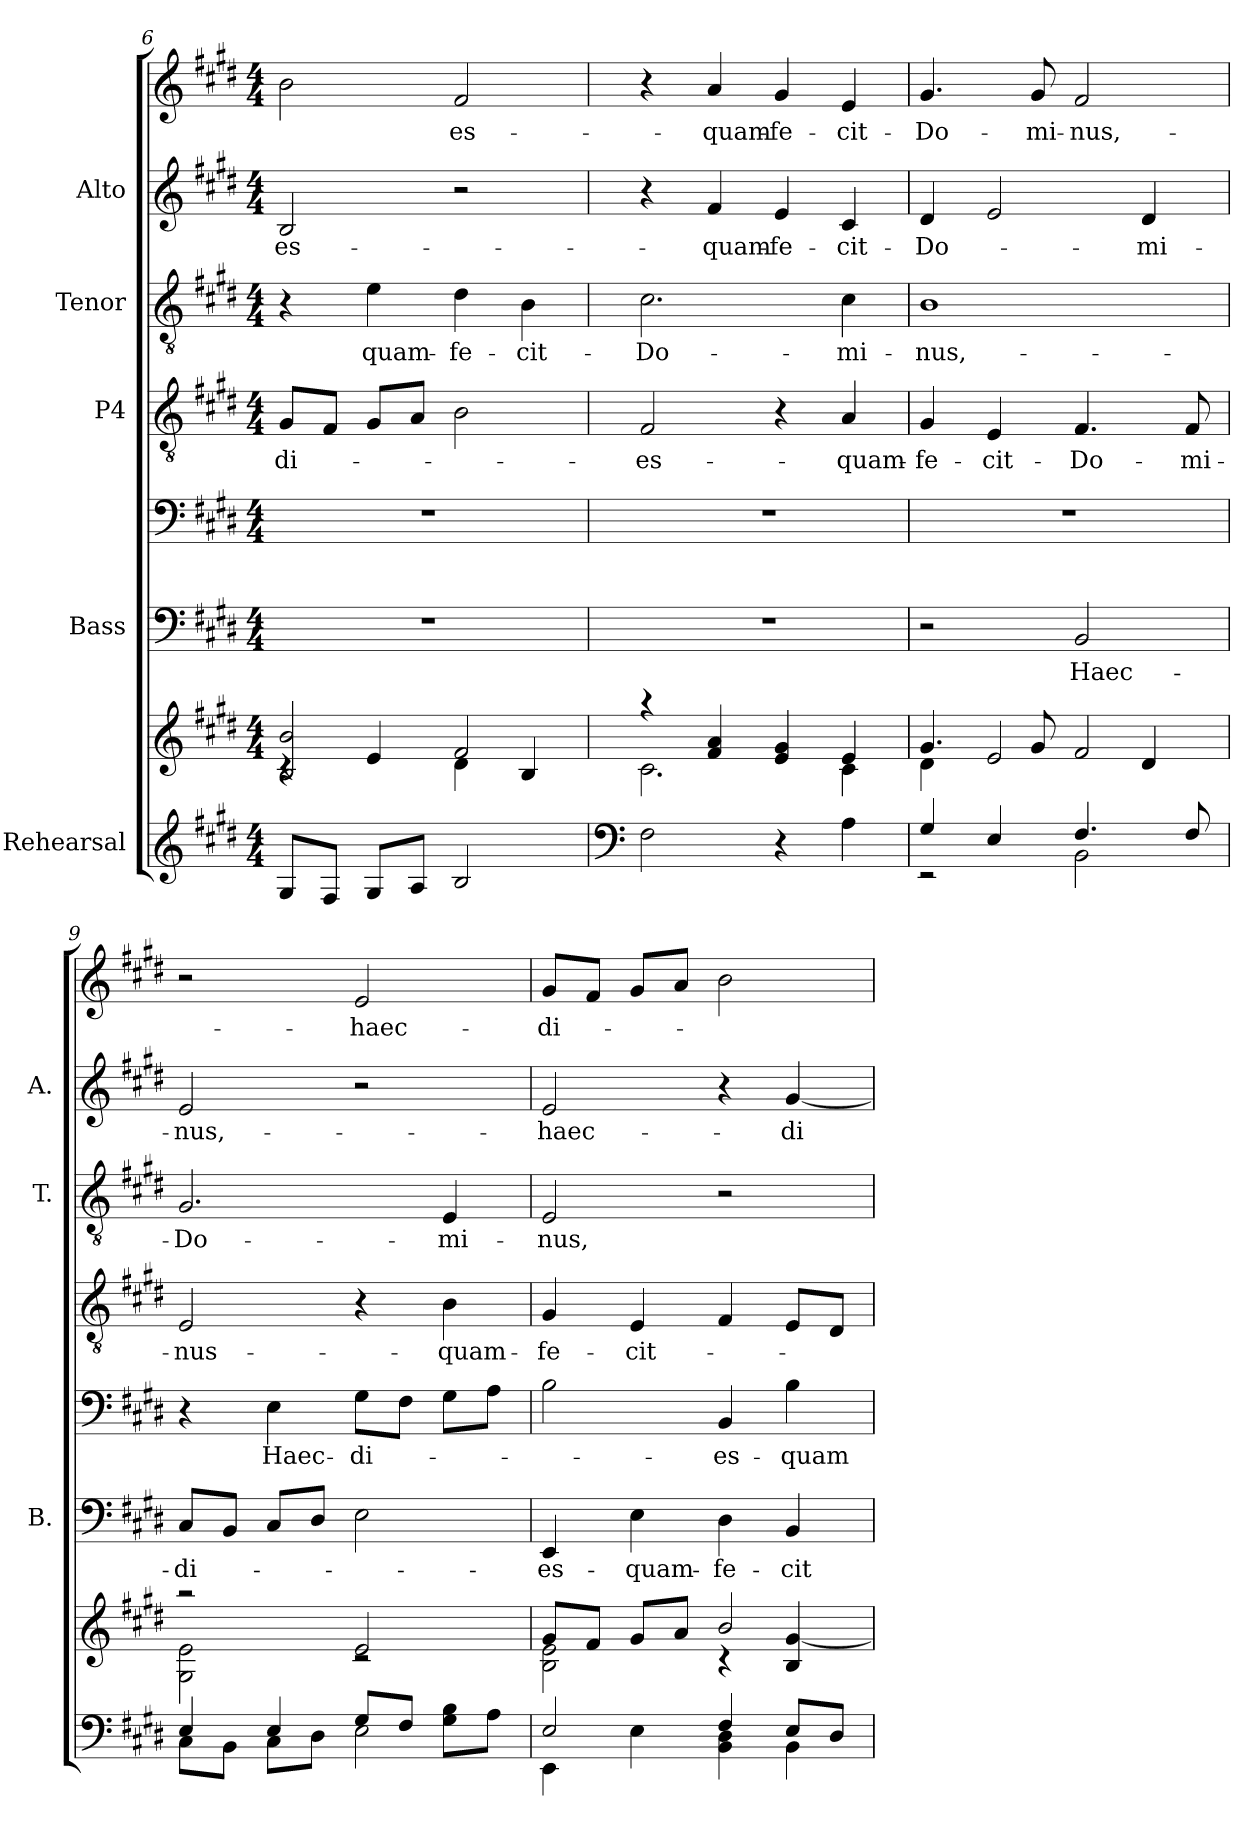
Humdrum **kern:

**kern	**kern	**kern	**text	**kern	**text	**kern	**text	**kern	**text	**kern	**text	**kern	**text
*part5	*part5	*part4	*part4	*part4	*part4	*part3	*part3	*part2	*part2	*part1	*part1	*part1	*part1
*staff8	*staff7	*staff6	*staff6	*staff5	*staff5	*staff4	*staff4	*staff3	*staff3	*staff2	*staff2	*staff1	*staff1
*I"Rehearsal	*	*I"Bass	*	*	*	*I"P4	*	*I"Tenor	*	*I"Alto	*	*	*
*	*	*I'B.	*	*	*	*	*	*I'T.	*	*I'A.	*	*	*
!!LO:LB:g=z
*clefG2	*clefG2	*clefF4	*	*clefF4	*	*clefGv2	*	*clefGv2	*	*clefG2	*	*clefG2	*
*	*	*	*	*	*	*ITrd7c12	*	*ITrd7c12	*	*	*	*	*
*k[f#c#g#d#]	*k[f#c#g#d#]	*k[f#c#g#d#]	*	*k[f#c#g#d#]	*	*k[f#c#g#d#]	*	*k[f#c#g#d#]	*	*k[f#c#g#d#]	*	*k[f#c#g#d#]	*
*E:	*E:	*E:	*	*E:	*	*E:	*	*E:	*	*E:	*	*E:	*
*M4/4	*M4/4	*M4/4	*	*M4/4	*	*M4/4	*	*M4/4	*	*M4/4	*	*M4/4	*
=6	=6	=6	=6	=6	=6	=6	=6	=6	=6	=6	=6	=6	=6
*	*^	*	*	*	*	*	*	*	*	*	*	*	*
!	!	!	!	!	!	!	!	!LO:LY:b	!	!	!	!LO:LY:b	!	!
8G#/L	2B/ 2b/	4rc	1r	.	1r	.	8GG#/L	-di-	4r	.	2B/	-es-	2b\	.
8F#/J	.	.	.	.	.	.	8FF#/J	.	.	.	.	.	.	.
!	!	!	!	!	!	!	!	!	!	!LO:LY:b	!	!	!	!
8G#/L	.	4e/	.	.	.	.	8GG#/L	.	4E\	-quam-	.	.	.	.
8A/J	.	.	.	.	.	.	8AA/J	.	.	.	.	.	.	.
!	!	!	!	!	!	!	!	!	!	!LO:LY:b	!	!	!	!LO:LY:b
2B/	2f#/	4d#\	.	.	.	.	2BB\	.	4D#\	-fe-	2r	.	2f#/	-es-
!	!	!	!	!	!	!	!	!	!	!LO:LY:b	!	!	!	!
.	.	4B/	.	.	.	.	.	.	4BB\	-cit-	.	.	.	.
=7	=7	=7	=7	=7	=7	=7	=7	=7	=7	=7	=7	=7	=7	=7
*clefF4	*	*	*	*	*	*	*	*	*	*	*	*	*	*
!	!	!	!	!	!	!	!	!LO:LY:b	!	!LO:LY:b	!	!	!	!
2F#\	4raa	2.c#\	1r	.	1r	.	2FF#/	-es-	2.C#\	-Do-	4r	.	4r	.
!	!	!	!	!	!	!	!	!	!	!	!	!LO:LY:b	!	!LO:LY:b
.	4f#/ 4a/	.	.	.	.	.	.	.	.	.	4f#/	-quam-	4a/	-quam-
!	!	!	!	!	!	!	!	!	!	!	!	!LO:LY:b	!	!LO:LY:b
4r	4e/ 4g#/	.	.	.	.	.	4r	.	.	.	4e/	-fe-	4g#/	-fe-
!	!	!	!	!	!	!	!	!LO:LY:b	!	!LO:LY:b	!	!LO:LY:b	!	!LO:LY:b
4A\	4e/	4c#\	.	.	.	.	4AA/	-quam-	4C#\	-mi-	4c#/	-cit-	4e/	-cit-
=8	=8	=8	=8	=8	=8	=8	=8	=8	=8	=8	=8	=8	=8	=8
*^	*	*	*	*	*	*	*	*	*	*	*	*	*	*
!	!	!	!	!	!	!	!	!	!LO:LY:b	!	!LO:LY:b	!	!LO:LY:b	!	!LO:LY:b
4G#/	2rEE	4.g#/	4d#\	2r	.	1r	.	4GG#/	-fe-	1BB	-nus,-	4d#/	-Do-	4.g#/	-Do-
!	!	!	!	!	!	!	!	!	!LO:LY:b	!	!	!	!	!	!
4E/	.	.	2e/	.	.	.	.	4EE/	-cit-	.	.	2e/	.	.	.
!	!	!	!	!	!	!	!	!	!	!	!	!	!	!	!LO:LY:b
.	.	8g#/	.	.	.	.	.	.	.	.	.	.	.	8g#/	-mi-
!	!	!	!	!	!LO:LY:b	!	!	!	!LO:LY:b	!	!	!	!	!	!LO:LY:b
4.F#/	2BB\	2f#/	.	2BB/	Haec-	.	.	4.FF#/	-Do-	.	.	.	.	2f#/	-nus,-
!	!	!	!	!	!	!	!	!	!	!	!	!	!LO:LY:b	!	!
.	.	.	4d#/	.	.	.	.	.	.	.	.	4d#/	-mi-	.	.
!	!	!	!	!	!	!	!	!	!LO:LY:b	!	!	!	!	!	!
8F#/	.	.	.	.	.	.	.	8FF#/	-mi-	.	.	.	.	.	.
=9	=9	=9	=9	=9	=9	=9	=9	=9	=9	=9	=9	=9	=9	=9	=9
!	!	!	!	!	!LO:LY:b	!	!	!	!LO:LY:b	!	!LO:LY:b	!	!LO:LY:b	!	!
4E/	8C#\L	2raa	2G#\ 2e\	8C#/L	-di-	4r	.	2EE/	-nus-	2.GG#/	-Do-	2e/	-nus,-	2r	.
.	8BB\J	.	.	8BB/J	.	.	.	.	.	.	.	.	.	.	.
!	!	!	!	!	!	!	!LO:LY:b	!	!	!	!	!	!	!	!
4E/	8C#\L	.	.	8C#/L	.	4E\	-Haec-	.	.	.	.	.	.	.	.
.	8D#\J	.	.	8D#/J	.	.	.	.	.	.	.	.	.	.	.
!	!	!	!	!	!	!	!LO:LY:b	!	!	!	!	!	!	!	!LO:LY:b
8G#/L	2E\	2e/	2rc	2E\	.	8G#\L	-di-	4r	.	.	.	2r	.	2e/	-haec-
8F#/J	.	.	.	.	.	8F#\J	.	.	.	.	.	.	.	.	.
!	!	!	!	!	!	!	!	!	!LO:LY:b	!	!LO:LY:b	!	!	!	!
8G#\ 8B\L	.	.	.	.	.	8G#\L	.	4BB\	-quam-	4EE/	-mi-	.	.	.	.
8A\J	.	.	.	.	.	8A\J	.	.	.	.	.	.	.	.	.
=10	=10	=10	=10	=10	=10	=10	=10	=10	=10	=10	=10	=10	=10	=10	=10
!	!	!	!	!	!LO:LY:b	!	!	!	!LO:LY:b	!	!LO:LY:b	!	!LO:LY:b	!	!LO:LY:b
2E/	4EE\	8g#/L	2B\ 2e\	4EE/	-es-	2B\	.	4GG#/	-fe-	2EE/	-nus,-	2e/	-haec-	8g#/L	-di-
.	.	8f#/J	.	.	.	.	.	.	.	.	.	.	.	8f#/J	.
!	!	!	!	!	!LO:LY:b	!	!	!	!LO:LY:b	!	!	!	!	!	!
.	4E\	8g#/L	.	4E\	-quam-	.	.	4EE/	-cit-	.	.	.	.	8g#/L	.
.	.	8a/J	.	.	.	.	.	.	.	.	.	.	.	8a/J	.
!	!	!	!	!	!LO:LY:b	!	!LO:LY:b	!	!	!	!	!	!	!	!
4F#/	4BB\ 4D#\	2b/	4rc	4D#\	-fe-	4BB/	-es-	4FF#/	.	2r	.	4r	.	2b\	.
!	!	!	!	!	!LO:LY:b	!	!LO:LY:b	!	!	!	!	!	!LO:LY:b	!	!
8E/L	4BB\	.	4B/ [>4g#/	4BB/	-cit-	4B\	-quam-	8EE/L	.	.	.	[<4g#/	-di-	.	.
8D#/J	.	.	.	.	.	.	.	8DD#/J	.	.	.	.	.	.	.
*v	*v	*	*	*	*	*	*	*	*	*	*	*	*	*	*
*	*v	*v	*	*	*	*	*	*	*	*	*	*	*	*
=	=	=	=	=	=	=	=	=	=	=	=	=	=
*-	*-	*-	*-	*-	*-	*-	*-	*-	*-	*-	*-	*-	*-
